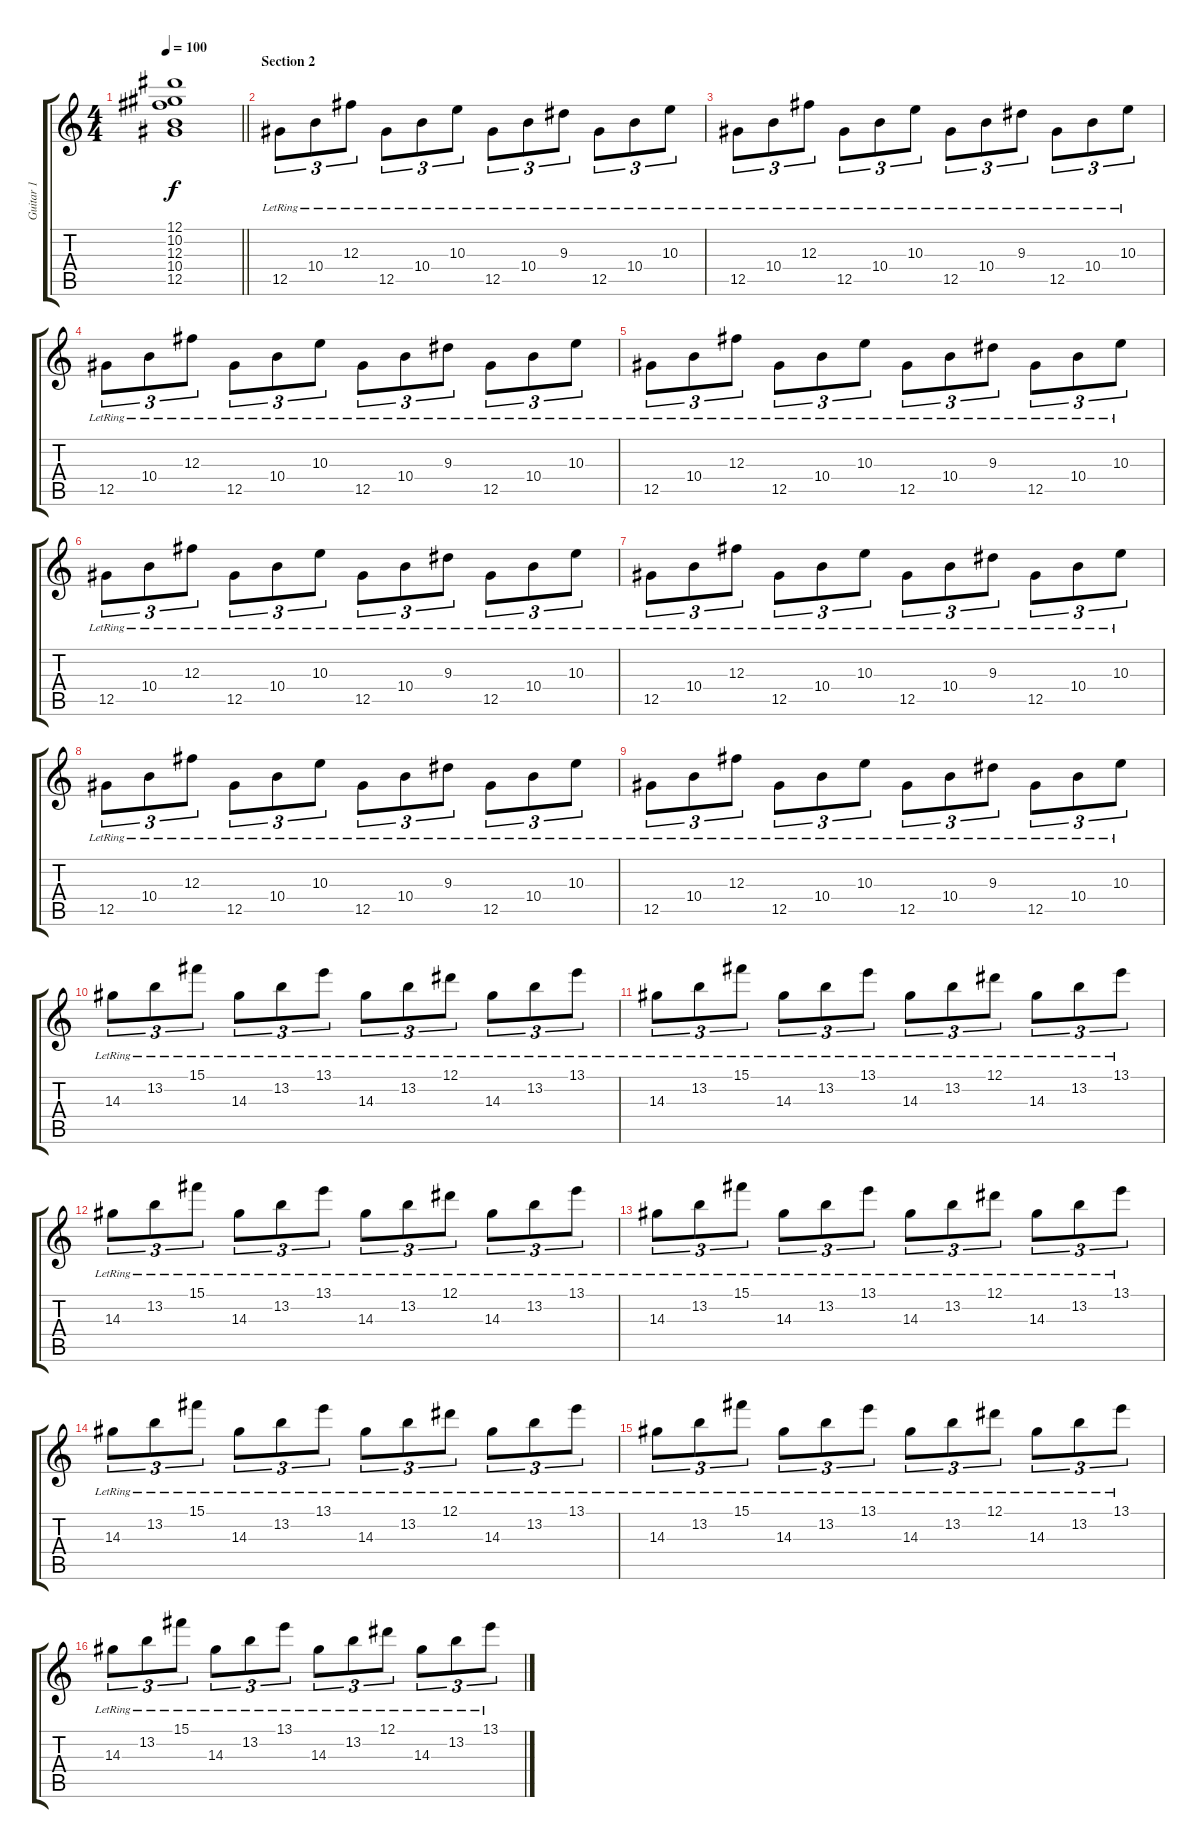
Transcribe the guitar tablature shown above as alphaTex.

\track ("Guitar 1" "Guitar 1") {instrument electricguitarclean}
\staff {score tabs}
\tuning (Eb4 Bb3 Gb3 Db3 Ab2 Eb2) {hide}
\ts (4 4)
\tempo 100
\clef g2
\barLineRight lightlight
\ks c
(12.1{t} 10.2{t} 12.3{t} 10.4{t} 12.5{t}).1{dy f} |
\section ("" "Section 2")
12.5{lr}.8{tu (3 2)} 10.4{lr}.8{tu (3 2)} 12.3{lr}.8{tu (3 2)} 12.5{lr}.8{tu (3 2)} 10.4{lr}.8{tu (3 2)} 10.3{lr}.8{tu (3 2)} 12.5{lr}.8{tu (3 2)} 10.4{lr}.8{tu (3 2)} 9.3{lr}.8{tu (3 2)} 12.5{lr}.8{tu (3 2)} 10.4{lr}.8{tu (3 2)} 10.3{lr}.8{tu (3 2)} |
12.5{lr}.8{tu (3 2)} 10.4{lr}.8{tu (3 2)} 12.3{lr}.8{tu (3 2)} 12.5{lr}.8{tu (3 2)} 10.4{lr}.8{tu (3 2)} 10.3{lr}.8{tu (3 2)} 12.5{lr}.8{tu (3 2)} 10.4{lr}.8{tu (3 2)} 9.3{lr}.8{tu (3 2)} 12.5{lr}.8{tu (3 2)} 10.4{lr}.8{tu (3 2)} 10.3{lr}.8{tu (3 2)} |
12.5{lr}.8{tu (3 2)} 10.4{lr}.8{tu (3 2)} 12.3{lr}.8{tu (3 2)} 12.5{lr}.8{tu (3 2)} 10.4{lr}.8{tu (3 2)} 10.3{lr}.8{tu (3 2)} 12.5{lr}.8{tu (3 2)} 10.4{lr}.8{tu (3 2)} 9.3{lr}.8{tu (3 2)} 12.5{lr}.8{tu (3 2)} 10.4{lr}.8{tu (3 2)} 10.3{lr}.8{tu (3 2)} |
12.5{lr}.8{tu (3 2)} 10.4{lr}.8{tu (3 2)} 12.3{lr}.8{tu (3 2)} 12.5{lr}.8{tu (3 2)} 10.4{lr}.8{tu (3 2)} 10.3{lr}.8{tu (3 2)} 12.5{lr}.8{tu (3 2)} 10.4{lr}.8{tu (3 2)} 9.3{lr}.8{tu (3 2)} 12.5{lr}.8{tu (3 2)} 10.4{lr}.8{tu (3 2)} 10.3{lr}.8{tu (3 2)} |
12.5{lr}.8{tu (3 2)} 10.4{lr}.8{tu (3 2)} 12.3{lr}.8{tu (3 2)} 12.5{lr}.8{tu (3 2)} 10.4{lr}.8{tu (3 2)} 10.3{lr}.8{tu (3 2)} 12.5{lr}.8{tu (3 2)} 10.4{lr}.8{tu (3 2)} 9.3{lr}.8{tu (3 2)} 12.5{lr}.8{tu (3 2)} 10.4{lr}.8{tu (3 2)} 10.3{lr}.8{tu (3 2)} |
12.5{lr}.8{tu (3 2)} 10.4{lr}.8{tu (3 2)} 12.3{lr}.8{tu (3 2)} 12.5{lr}.8{tu (3 2)} 10.4{lr}.8{tu (3 2)} 10.3{lr}.8{tu (3 2)} 12.5{lr}.8{tu (3 2)} 10.4{lr}.8{tu (3 2)} 9.3{lr}.8{tu (3 2)} 12.5{lr}.8{tu (3 2)} 10.4{lr}.8{tu (3 2)} 10.3{lr}.8{tu (3 2)} |
12.5{lr}.8{tu (3 2)} 10.4{lr}.8{tu (3 2)} 12.3{lr}.8{tu (3 2)} 12.5{lr}.8{tu (3 2)} 10.4{lr}.8{tu (3 2)} 10.3{lr}.8{tu (3 2)} 12.5{lr}.8{tu (3 2)} 10.4{lr}.8{tu (3 2)} 9.3{lr}.8{tu (3 2)} 12.5{lr}.8{tu (3 2)} 10.4{lr}.8{tu (3 2)} 10.3{lr}.8{tu (3 2)} |
12.5{lr}.8{tu (3 2)} 10.4{lr}.8{tu (3 2)} 12.3{lr}.8{tu (3 2)} 12.5{lr}.8{tu (3 2)} 10.4{lr}.8{tu (3 2)} 10.3{lr}.8{tu (3 2)} 12.5{lr}.8{tu (3 2)} 10.4{lr}.8{tu (3 2)} 9.3{lr}.8{tu (3 2)} 12.5{lr}.8{tu (3 2)} 10.4{lr}.8{tu (3 2)} 10.3{lr}.8{tu (3 2)} |
14.3{lr}.8{tu (3 2) volume 10} 13.2{lr}.8{tu (3 2)} 15.1{lr}.8{tu (3 2)} 14.3{lr}.8{tu (3 2)} 13.2{lr}.8{tu (3 2)} 13.1{lr}.8{tu (3 2)} 14.3{lr}.8{tu (3 2)} 13.2{lr}.8{tu (3 2)} 12.1{lr}.8{tu (3 2)} 14.3{lr}.8{tu (3 2)} 13.2{lr}.8{tu (3 2)} 13.1{lr}.8{tu (3 2)} |
14.3{lr}.8{tu (3 2)} 13.2{lr}.8{tu (3 2)} 15.1{lr}.8{tu (3 2)} 14.3{lr}.8{tu (3 2)} 13.2{lr}.8{tu (3 2)} 13.1{lr}.8{tu (3 2)} 14.3{lr}.8{tu (3 2)} 13.2{lr}.8{tu (3 2)} 12.1{lr}.8{tu (3 2)} 14.3{lr}.8{tu (3 2)} 13.2{lr}.8{tu (3 2)} 13.1{lr}.8{tu (3 2)} |
14.3{lr}.8{tu (3 2)} 13.2{lr}.8{tu (3 2)} 15.1{lr}.8{tu (3 2)} 14.3{lr}.8{tu (3 2)} 13.2{lr}.8{tu (3 2)} 13.1{lr}.8{tu (3 2)} 14.3{lr}.8{tu (3 2)} 13.2{lr}.8{tu (3 2)} 12.1{lr}.8{tu (3 2)} 14.3{lr}.8{tu (3 2)} 13.2{lr}.8{tu (3 2)} 13.1{lr}.8{tu (3 2)} |
14.3{lr}.8{tu (3 2)} 13.2{lr}.8{tu (3 2)} 15.1{lr}.8{tu (3 2)} 14.3{lr}.8{tu (3 2)} 13.2{lr}.8{tu (3 2)} 13.1{lr}.8{tu (3 2)} 14.3{lr}.8{tu (3 2)} 13.2{lr}.8{tu (3 2)} 12.1{lr}.8{tu (3 2)} 14.3{lr}.8{tu (3 2)} 13.2{lr}.8{tu (3 2)} 13.1{lr}.8{tu (3 2)} |
14.3{lr}.8{tu (3 2)} 13.2{lr}.8{tu (3 2)} 15.1{lr}.8{tu (3 2)} 14.3{lr}.8{tu (3 2)} 13.2{lr}.8{tu (3 2)} 13.1{lr}.8{tu (3 2)} 14.3{lr}.8{tu (3 2)} 13.2{lr}.8{tu (3 2)} 12.1{lr}.8{tu (3 2)} 14.3{lr}.8{tu (3 2)} 13.2{lr}.8{tu (3 2)} 13.1{lr}.8{tu (3 2)} |
14.3{lr}.8{tu (3 2)} 13.2{lr}.8{tu (3 2)} 15.1{lr}.8{tu (3 2)} 14.3{lr}.8{tu (3 2)} 13.2{lr}.8{tu (3 2)} 13.1{lr}.8{tu (3 2)} 14.3{lr}.8{tu (3 2)} 13.2{lr}.8{tu (3 2)} 12.1{lr}.8{tu (3 2)} 14.3{lr}.8{tu (3 2)} 13.2{lr}.8{tu (3 2)} 13.1{lr}.8{tu (3 2)} |
14.3{lr}.8{tu (3 2)} 13.2{lr}.8{tu (3 2)} 15.1{lr}.8{tu (3 2)} 14.3{lr}.8{tu (3 2)} 13.2{lr}.8{tu (3 2)} 13.1{lr}.8{tu (3 2)} 14.3{lr}.8{tu (3 2)} 13.2{lr}.8{tu (3 2)} 12.1{lr}.8{tu (3 2)} 14.3{lr}.8{tu (3 2)} 13.2{lr}.8{tu (3 2)} 13.1{lr}.8{tu (3 2)}
